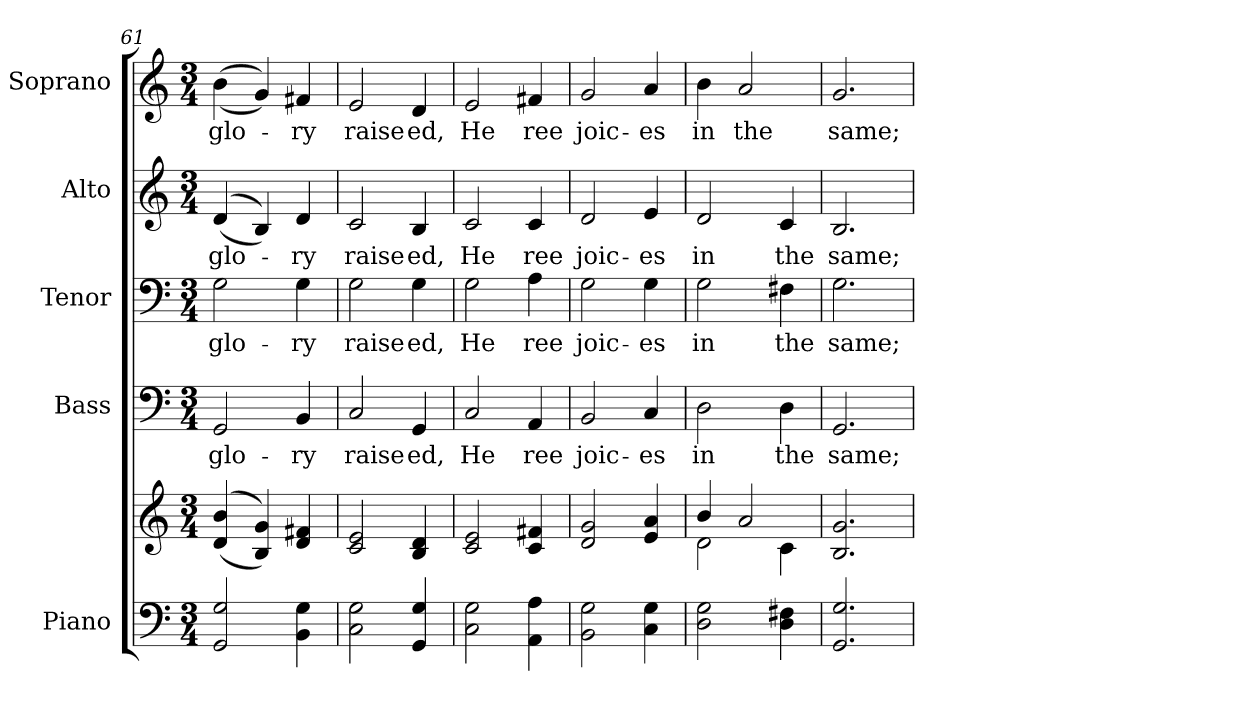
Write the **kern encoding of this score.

**kern	**kern	**kern	**text	**kern	**text	**kern	**text	**kern	**text
*part5	*part5	*part4	*part4	*part3	*part3	*part2	*part2	*part1	*part1
*staff6	*staff5	*staff4	*staff4	*staff3	*staff3	*staff2	*staff2	*staff1	*staff1
*I"Piano	*	*I"Bass	*	*I"Tenor	*	*I"Alto	*	*I"Soprano	*
*I'Pno.	*	*I'B.	*	*I'T.	*	*I'A.	*	*I'S.	*
!!LO:PB:g=z
*clefF4	*clefG2	*clefF4	*	*clefF4	*	*clefG2	*	*clefG2	*
*k[]	*k[]	*k[]	*	*k[]	*	*k[]	*	*k[]	*
*C:	*C:	*C:	*	*C:	*	*C:	*	*C:	*
*M3/4	*M3/4	*M3/4	*	*M3/4	*	*M3/4	*	*M3/4	*
=61	=61	=61	=61	=61	=61	=61	=61	=61	=61
!	!	!	!LO:LY:b:color=#000000	!	!	!	!	!	!
!	!	!	!	!	!LO:LY:b:color=#000000	!	!	!	!
!	!	!	!	!	!	!	!LO:LY:b:color=#000000	!	!
!	!	!	!	!	!	!	!	!	!LO:LY:b:color=#000000
2GGi/ 2Gi	((4di/ 4bi	2GGi/	glo-	2Gi\	glo-	((4di/	glo-	((4bi\	glo-
.	4Bi/ 4gi))	.	.	.	.	4Bi/))	.	4gi/))	.
!	!	!	!LO:LY:b:color=#000000	!	!	!	!	!	!
!	!	!	!	!	!LO:LY:b:color=#000000	!	!	!	!
!	!	!	!	!	!	!	!LO:LY:b:color=#000000	!	!
!	!	!	!	!	!	!	!	!	!LO:LY:b:color=#000000
4BBi\ 4Gi	4di/ 4f#Xi	4BBi/	-ry	4Gi\	-ry	4di/	-ry	4f#Xi/	-ry
=62	=62	=62	=62	=62	=62	=62	=62	=62	=62
!	!	!	!LO:LY:b:color=#000000	!	!	!	!	!	!
!	!	!	!	!	!LO:LY:b:color=#000000	!	!	!	!
!	!	!	!	!	!	!	!LO:LY:b:color=#000000	!	!
!	!	!	!	!	!	!	!	!	!LO:LY:b:color=#000000
2Ci\ 2Gi	2ci/ 2ei	2Ci/	raise	2Gi\	raise	2ci/	raise	2ei/	raise
!	!	!	!LO:LY:b:color=#000000	!	!	!	!	!	!
!	!	!	!	!	!LO:LY:b:color=#000000	!	!	!	!
!	!	!	!	!	!	!	!LO:LY:b:color=#000000	!	!
!	!	!	!	!	!	!	!	!	!LO:LY:b:color=#000000
4GGi/ 4Gi	4Bi/ 4di	4GGi/	ed,	4Gi\	ed,	4Bi/	ed,	4di/	ed,
=63	=63	=63	=63	=63	=63	=63	=63	=63	=63
!	!	!	!LO:LY:b:color=#000000	!	!	!	!	!	!
!	!	!	!	!	!LO:LY:b:color=#000000	!	!	!	!
!	!	!	!	!	!	!	!LO:LY:b:color=#000000	!	!
!	!	!	!	!	!	!	!	!	!LO:LY:b:color=#000000
2Ci\ 2Gi	2ci/ 2ei	2Ci/	He	2Gi\	He	2ci/	He	2ei/	He
!	!	!	!LO:LY:b:color=#000000	!	!	!	!	!	!
!	!	!	!	!	!LO:LY:b:color=#000000	!	!	!	!
!	!	!	!	!	!	!	!LO:LY:b:color=#000000	!	!
!	!	!	!	!	!	!	!	!	!LO:LY:b:color=#000000
4AAi\ 4Ai	4ci/ 4f#Xi	4AAi/	ree	4Ai\	ree	4ci/	ree	4f#Xi/	ree
!!LO:PB:g=z
=64	=64	=64	=64	=64	=64	=64	=64	=64	=64
!	!	!	!LO:LY:b:color=#000000	!	!	!	!	!	!
!	!	!	!	!	!LO:LY:b:color=#000000	!	!	!	!
!	!	!	!	!	!	!	!LO:LY:b:color=#000000	!	!
!	!	!	!	!	!	!	!	!	!LO:LY:b:color=#000000
2BBi\ 2Gi	2di/ 2gi	2BBi/	joic-	2Gi\	joic-	2di/	joic-	2gi/	joic-
!	!	!	!LO:LY:b:color=#000000	!	!	!	!	!	!
!	!	!	!	!	!LO:LY:b:color=#000000	!	!	!	!
!	!	!	!	!	!	!	!LO:LY:b:color=#000000	!	!
!	!	!	!	!	!	!	!	!	!LO:LY:b:color=#000000
4Ci\ 4Gi	4ei/ 4ai	4Ci/	-es	4Gi\	-es	4ei/	-es	4ai/	-es
=65	=65	=65	=65	=65	=65	=65	=65	=65	=65
*	*^	*	*	*	*	*	*	*	*
!	!	!	!	!LO:LY:b:color=#000000	!	!	!	!	!	!
!	!	!	!	!	!	!LO:LY:b:color=#000000	!	!	!	!
!	!	!	!	!	!	!	!	!LO:LY:b:color=#000000	!	!
!	!	!	!	!	!	!	!	!	!	!LO:LY:b:color=#000000
2Di\ 2Gi	4bi/	2di\	2Di\	in	2Gi\	in	2di/	in	4bi\	in
!	!	!	!	!	!	!	!	!	!	!LO:LY:b:color=#000000
.	2ai/	.	.	.	.	.	.	.	2ai/	the
!	!	!	!	!LO:LY:b:color=#000000	!	!	!	!	!	!
!	!	!	!	!	!	!LO:LY:b:color=#000000	!	!	!	!
!	!	!	!	!	!	!	!	!LO:LY:b:color=#000000	!	!
4Di\ 4F#Xi	.	4ci\	4Di\	the	4F#Xi\	the	4ci/	the	.	.
*	*v	*v	*	*	*	*	*	*	*	*
=66	=66	=66	=66	=66	=66	=66	=66	=66	=66
*	*^	*	*	*	*	*	*	*	*
!	!	!	!	!LO:LY:b:color=#000000	!	!	!	!	!	!
*	*v	*v	*	*	*	*	*	*	*	*
*	*^	*	*	*	*	*	*	*	*
!	!	!	!	!	!	!LO:LY:b:color=#000000	!	!	!	!
*	*v	*v	*	*	*	*	*	*	*	*
*	*^	*	*	*	*	*	*	*	*
!	!	!	!	!	!	!	!	!LO:LY:b:color=#000000	!	!
*	*v	*v	*	*	*	*	*	*	*	*
*	*^	*	*	*	*	*	*	*	*
!	!	!	!	!	!	!	!	!	!	!LO:LY:b:color=#000000
*	*v	*v	*	*	*	*	*	*	*	*
2.GGi/ 2.Gi	2.Bi/ 2.gi	2.GGi/	same;	2.Gi\	same;	2.Bi/	same;	2.gi/	same;
=	=	=	=	=	=	=	=	=	=
*-	*-	*-	*-	*-	*-	*-	*-	*-	*-
